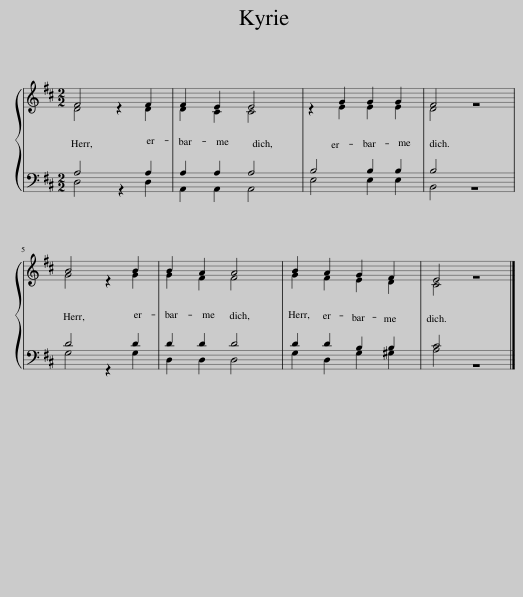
X:1
%%score { ( 1 2 ) | ( 3 4 ) }
L:1/8
Q:1/2=60
M:2/2
I:linebreak $
K:D
V:1 treble
V:2 treble
V:3 bass
V:4 bass
V:1
!mf!!p! F4 z2 F2 | F2 E2 E4 | z2 G2 G2 G2 | F4 z4 |$ B4 z2 B2 | %5
 B2 A2 A4 | B2 A2 G2 F2 | E4 z4 |] %8
V:2
 D4 x2 D2 | D2 C2 C4 | x2 E2 E2 E2 | D4 x4 |$ G4 x2 G2 | %5
 G2 F2 F4 | G2 F2 E2 D2 | C4 x4 |] %8
V:3
!p!!mp!!ped! A,4 z2 A,2!ped-up! |!ped! A,2 A,2 A,4!ped-up! |!ped! B,4 B,2 B,2!ped-up! |!ped! B,4 z4!ped-up! |$!ped! D4 z2 D2!ped-up! | %5
!ped! D2 D2 D4!ped-up! |!ped! D2 D2 B,2 B,2!ped-up! |!ped! C4 z4!ped-up! |] %8
V:4
 D,4 x2 D,2 | A,,2 A,,2 A,,4 | E,4 E,2 E,2 | B,,4 x4 |$ G,4 x2 G,2 | %5
 D,2 D,2 D,4 | G,2 D,2 G,2 ^G,2 | A,4 x4 |] %8
